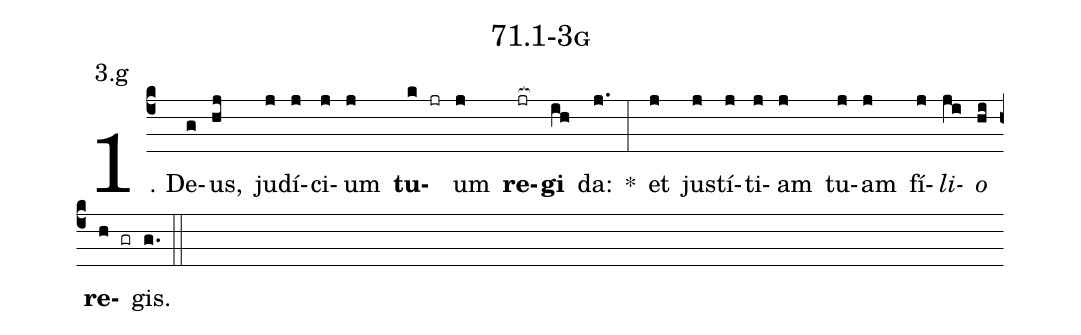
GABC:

name: 71.1-3g;
annotation: 3.g;
%%
(c4)1. De(g)us,(hj) ju(j)dí(j)ci(j)um(j) <b>tu</b>(k jr)um(j) <b>re</b>(jr[ocb:1{])<b>gi</b>(ih[ocb:0}]) da:(j.) *(:) et(j) jus(j)tí(j)ti(j)am(j) tu(j)am(j) fí(j)<i>li</i>(ji)<i>o</i>(hi) <b>re</b>(h gr)gis.(g.) (::)


%E(j) u(j) o(ji) u(hi) a(h) e.(g.) (::)
